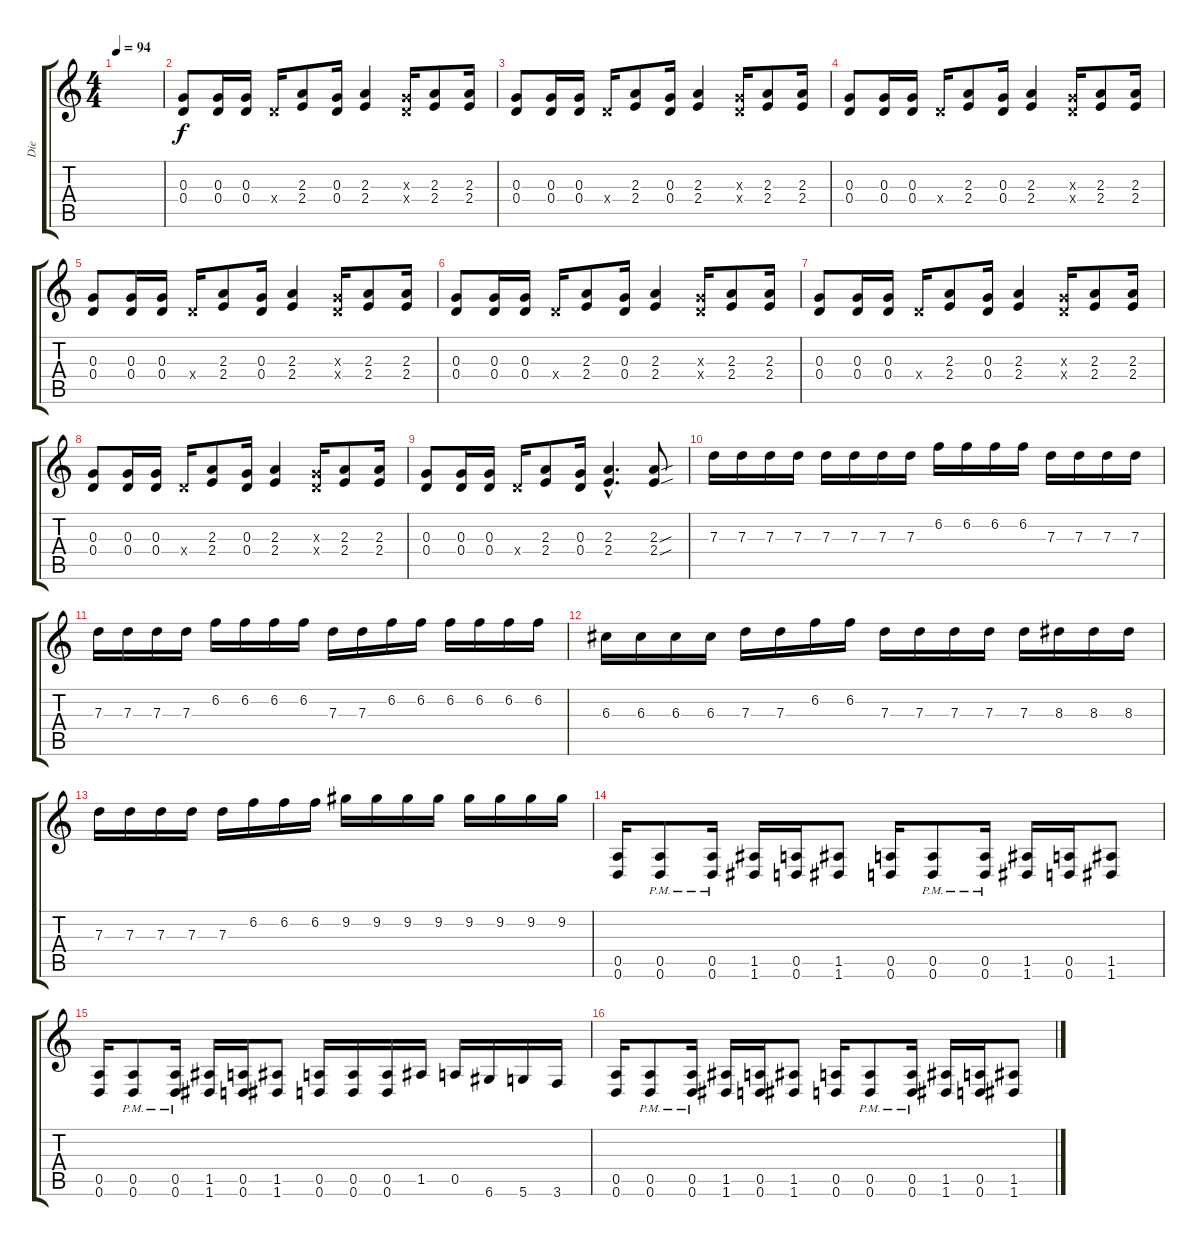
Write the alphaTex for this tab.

\track ("Die" "Die") {instrument overdrivenguitar}
\staff {score tabs}
\tuning (E4 B3 G3 D3 A2 D2) {hide}
\ts (4 4)
\tempo 94
\clef g2
\ks c
|
(0.3 0.4).8{instrument distortionguitar} (0.3 0.4).16 (0.3 0.4).16 0.4{x}.16 (2.3 2.4).8 (0.3 0.4).16 (2.3 2.4).4 (0.3{x} 0.4{x}).16 (2.3 2.4).8 (2.3 2.4).16 |
(0.3 0.4).8 (0.3 0.4).16 (0.3 0.4).16 0.4{x}.16 (2.3 2.4).8 (0.3 0.4).16 (2.3 2.4).4 (0.3{x} 0.4{x}).16 (2.3 2.4).8 (2.3 2.4).16 |
(0.3 0.4).8 (0.3 0.4).16 (0.3 0.4).16 0.4{x}.16 (2.3 2.4).8 (0.3 0.4).16 (2.3 2.4).4 (0.3{x} 0.4{x}).16 (2.3 2.4).8 (2.3 2.4).16 |
(0.3 0.4).8 (0.3 0.4).16 (0.3 0.4).16 0.4{x}.16 (2.3 2.4).8 (0.3 0.4).16 (2.3 2.4).4 (0.3{x} 0.4{x}).16 (2.3 2.4).8 (2.3 2.4).16 |
(0.3 0.4).8 (0.3 0.4).16 (0.3 0.4).16 0.4{x}.16 (2.3 2.4).8 (0.3 0.4).16 (2.3 2.4).4 (0.3{x} 0.4{x}).16 (2.3 2.4).8 (2.3 2.4).16 |
(0.3 0.4).8 (0.3 0.4).16 (0.3 0.4).16 0.4{x}.16 (2.3 2.4).8 (0.3 0.4).16 (2.3 2.4).4 (0.3{x} 0.4{x}).16 (2.3 2.4).8 (2.3 2.4).16 |
(0.3 0.4).8 (0.3 0.4).16 (0.3 0.4).16 0.4{x}.16 (2.3 2.4).8 (0.3 0.4).16 (2.3 2.4).4 (0.3{x} 0.4{x}).16 (2.3 2.4).8 (2.3 2.4).16 |
(0.3 0.4).8 (0.3 0.4).16 (0.3 0.4).16 0.4{x}.16 (2.3 2.4).8 (0.3 0.4).16 (2.3{hac} 2.4{hac}).4{d} (2.3{sou} 2.4{sou}).8 |
7.3.16 7.3.16 7.3.16 7.3.16 7.3.16 7.3.16 7.3.16 7.3.16 6.2.16 6.2.16 6.2.16 6.2.16 7.3.16 7.3.16 7.3.16 7.3.16 |
7.3.16 7.3.16 7.3.16 7.3.16 6.2.16 6.2.16 6.2.16 6.2.16 7.3.16 7.3.16 6.2.16 6.2.16 6.2.16 6.2.16 6.2.16 6.2.16 |
6.3.16 6.3.16 6.3.16 6.3.16 7.3.16 7.3.16 6.2.16 6.2.16 7.3.16 7.3.16 7.3.16 7.3.16 7.3.16 8.3.16 8.3.16 8.3.16 |
7.3.16 7.3.16 7.3.16 7.3.16 7.3.16 6.2.16 6.2.16 6.2.16 9.2.16 9.2.16 9.2.16 9.2.16 9.2.16 9.2.16 9.2.16 9.2.16 |
(0.5 0.6).16{instrument overdrivenguitar} (0.5{pm} 0.6{pm}).8 (0.5{pm} 0.6{pm}).16 (1.5 1.6).16 (0.5 0.6).16 (1.5 1.6).8 (0.5 0.6).16 (0.5{pm} 0.6{pm}).8 (0.5{pm} 0.6{pm}).16 (1.5 1.6).16 (0.5 0.6).16 (1.5 1.6).8 |
(0.5 0.6).16 (0.5{pm} 0.6{pm}).8 (0.5{pm} 0.6{pm}).16 (1.5 1.6).16 (0.5 0.6).16 (1.5 1.6).8 (0.5 0.6).16 (0.5 0.6).16 (0.5 0.6).16 1.5.16 0.5.16 6.6.16 5.6.16 3.6.16 |
(0.5 0.6).16 (0.5{pm} 0.6{pm}).8 (0.5{pm} 0.6{pm}).16 (1.5 1.6).16 (0.5 0.6).16 (1.5 1.6).8 (0.5 0.6).16 (0.5{pm} 0.6{pm}).8 (0.5{pm} 0.6{pm}).16 (1.5 1.6).16 (0.5 0.6).16 (1.5 1.6).8
